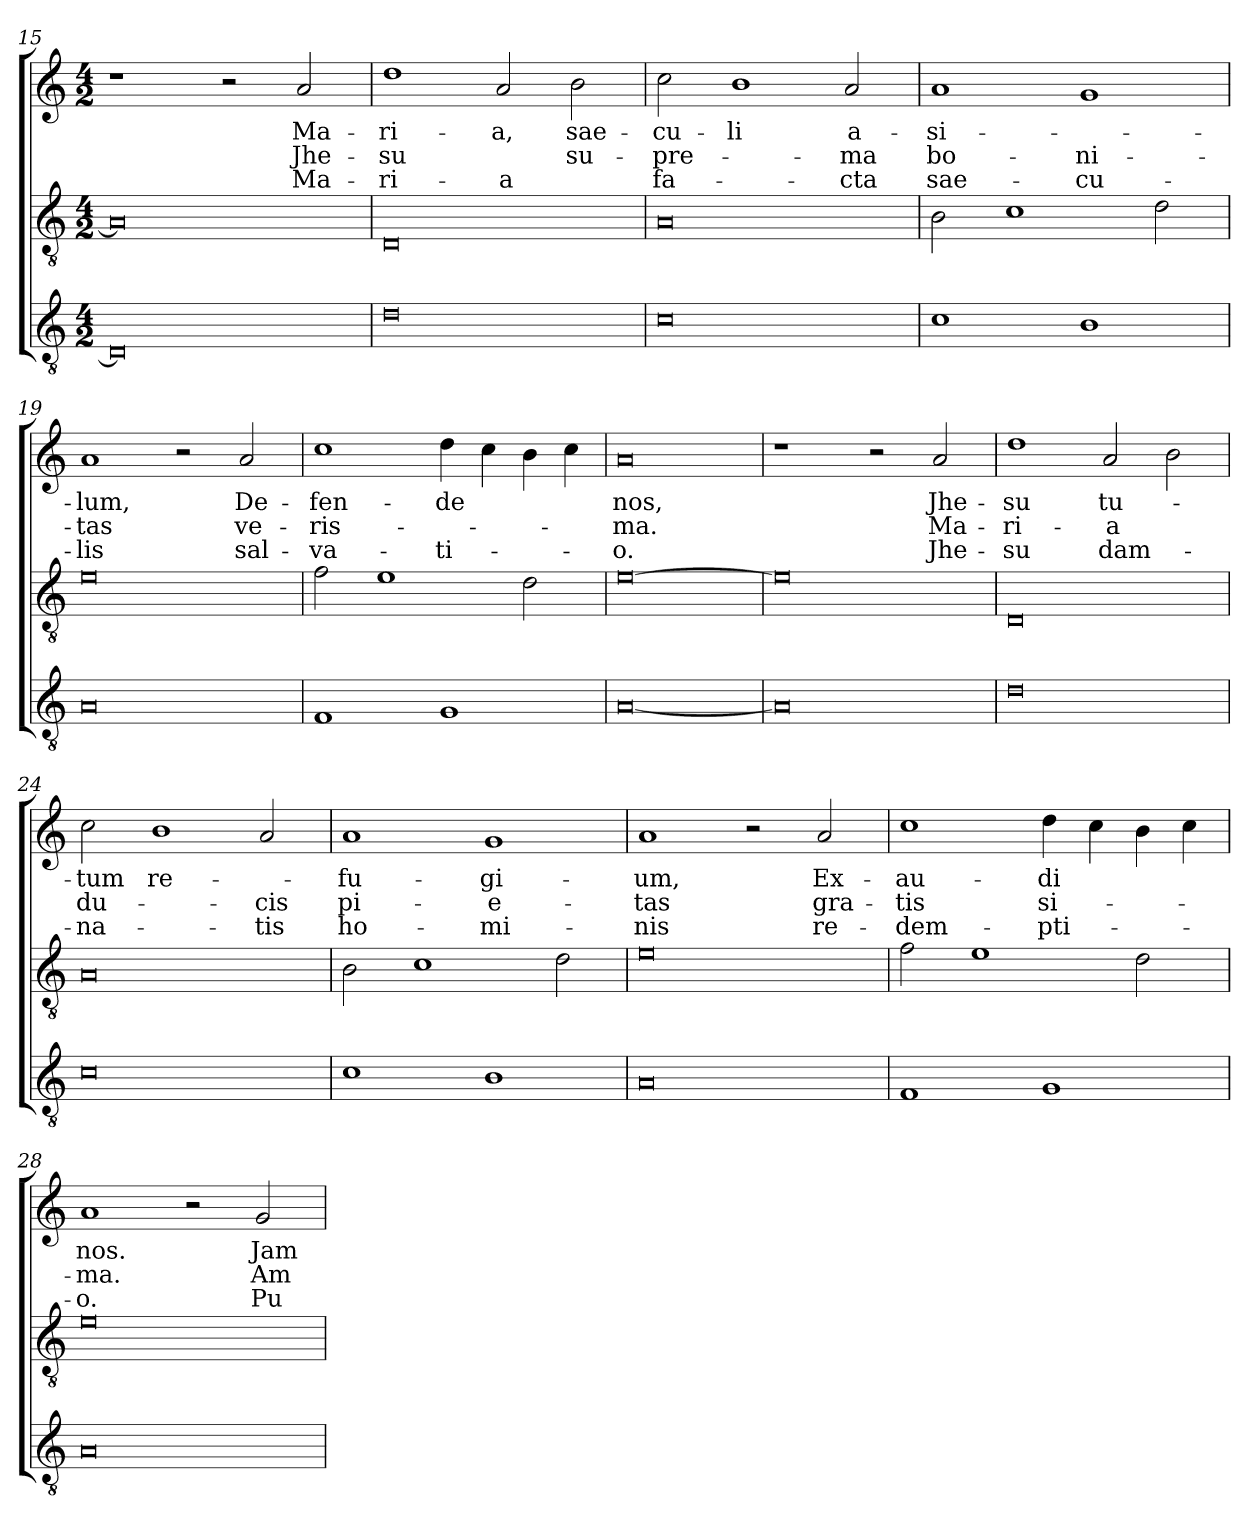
**kern	**kern	**kern	**text	**text	**text
*part3	*part2	*part1	*part1	*part1	*part1
*staff3	*staff2	*staff1	*staff1	*staff1	*staff1
!!LO:LB:g=z
*clefGv2	*clefGv2	*clefG2	*	*	*
*k[]	*k[]	*k[]	*	*	*
*C:	*C:	*C:	*	*	*
*M4/2	*M4/2	*M4/2	*	*	*
=15	=15	=15	=15	=15	=15
0D]	0A]	1r	.	.	.
.	.	2r	.	.	.
!	!	!	!LO:LY:b	!LO:LY:b	!LO:LY:b
.	.	2a/	Ma-	Jhe-	Ma-
=16	=16	=16	=16	=16	=16
!	!	!	!LO:LY:b	!LO:LY:b	!LO:LY:b
0d	0D	1dd	-ri-	-su	-ri-
!	!	!	!LO:LY:b	!	!LO:LY:b
.	.	2a/	-a,	.	-a
!	!	!	!LO:LY:b	!LO:LY:b	!
.	.	2b\	sae-	su-	.
=17	=17	=17	=17	=17	=17
!	!	!	!LO:LY:b	!LO:LY:b	!LO:LY:b
0c	0A	2cc\	-cu-	-pre-	fa-
!	!	!	!LO:LY:b	!	!
.	.	1b	-li	.	.
!	!	!	!LO:LY:b	!LO:LY:b	!LO:LY:b
.	.	2a/	a-	-ma	-cta
=18	=18	=18	=18	=18	=18
!	!	!	!LO:LY:b	!LO:LY:b	!LO:LY:b
1c	2B\	1a	-si-	bo-	sae-
.	1c	.	.	.	.
!	!	!	!	!LO:LY:b	!LO:LY:b
1B	.	1g	.	-ni-	-cu-
.	2d\	.	.	.	.
=19	=19	=19	=19	=19	=19
!	!	!	!LO:LY:b	!LO:LY:b	!LO:LY:b
0A	0e	1a	-lum,	-tas	-lis
.	.	2r	.	.	.
!	!	!	!LO:LY:b	!LO:LY:b	!LO:LY:b
.	.	2a/	De-	ve-	sal-
=20	=20	=20	=20	=20	=20
!	!	!	!LO:LY:b	!LO:LY:b	!LO:LY:b
1F	2f\	1cc	-fen-	-ris-	-va-
.	1e	.	.	.	.
!	!	!	!LO:LY:b	!	!LO:LY:b
1G	.	4dd\	-de	.	-ti-
.	.	4cc\	.	.	.
.	2d\	4b\	.	.	.
.	.	4cc\	.	.	.
=21	=21	=21	=21	=21	=21
!	!	!	!LO:LY:b	!LO:LY:b	!LO:LY:b
[0A	[0e	0a	nos,	-ma.	-o.
!!LO:LB:g=z
=22	=22	=22	=22	=22	=22
0A]	0e]	1r	.	.	.
.	.	2r	.	.	.
!	!	!	!LO:LY:b	!LO:LY:b	!LO:LY:b
.	.	2a/	Jhe-	Ma-	Jhe-
=23	=23	=23	=23	=23	=23
!	!	!	!LO:LY:b	!LO:LY:b	!LO:LY:b
0d	0D	1dd	-su	-ri-	-su
!	!	!	!LO:LY:b	!LO:LY:b	!LO:LY:b
.	.	2a/	tu-	-a	dam-
.	.	2b\	.	.	.
=24	=24	=24	=24	=24	=24
!	!	!	!LO:LY:b	!LO:LY:b	!LO:LY:b
0c	0A	2cc\	-tum	du-	-na-
!	!	!	!LO:LY:b	!	!
.	.	1b	re-	.	.
!	!	!	!	!LO:LY:b	!LO:LY:b
.	.	2a/	.	-cis	-tis
=25	=25	=25	=25	=25	=25
!	!	!	!LO:LY:b	!LO:LY:b	!LO:LY:b
1c	2B\	1a	-fu-	pi-	ho-
.	1c	.	.	.	.
!	!	!	!LO:LY:b	!LO:LY:b	!LO:LY:b
1B	.	1g	-gi-	-e-	-mi-
.	2d\	.	.	.	.
=26	=26	=26	=26	=26	=26
!	!	!	!LO:LY:b	!LO:LY:b	!LO:LY:b
0A	0e	1a	-um,	-tas	-nis
.	.	2r	.	.	.
!	!	!	!LO:LY:b	!LO:LY:b	!LO:LY:b
.	.	2a/	Ex-	gra-	re-
=27	=27	=27	=27	=27	=27
!	!	!	!LO:LY:b	!LO:LY:b	!LO:LY:b
1F	2f\	1cc	-au-	-tis	-dem-
.	1e	.	.	.	.
!	!	!	!LO:LY:b	!LO:LY:b	!LO:LY:b
1G	.	4dd\	-di	si-	-pti-
.	.	4cc\	.	.	.
.	2d\	4b\	.	.	.
.	.	4cc\	.	.	.
=28	=28	=28	=28	=28	=28
!	!	!	!LO:LY:b	!LO:LY:b	!LO:LY:b
0A	0e	1a	nos.	-ma.	-o.
.	.	2r	.	.	.
!	!	!	!LO:LY:b	!LO:LY:b	!LO:LY:b
.	.	2g/	Jam	Am-	Pu-
=	=	=	=	=	=
*-	*-	*-	*-	*-	*-
